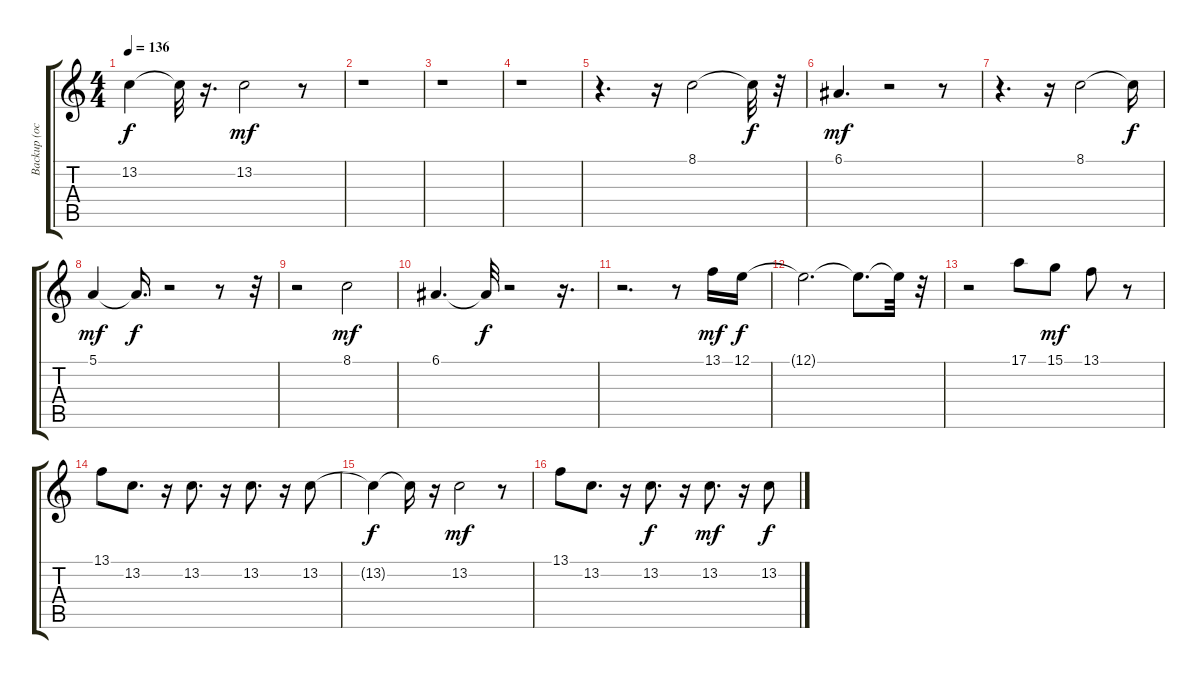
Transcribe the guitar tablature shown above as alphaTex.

\track ("Backup (ocarina)" "Backup (oc") {instrument ocarina}
\staff {score tabs}
\tuning (E4 B3 G3 D3 A2 E2) {hide}
\ts (4 4)
\tempo 136
\clef g2
\ks c
13.2{t}.4{dy f} 13.2{t}.32 r.16{d} 13.2.2{dy mf} r.8 |
r.1 |
r.1 |
r.1 |
r.4{d} r.16 8.1.2 8.1{t}.32{dy f} r.32 |
6.1.4{d dy mf} r.2 r.8 |
r.4{d} r.16 8.1.2 8.1{t}.16{dy f} |
5.1.4{dy mf} 5.1{t}.16{d dy f} r.2 r.8 r.32 |
r.2 8.1.2{dy mf} |
6.1.4{d} 6.1{t}.32{dy f} r.2 r.16{d} |
r.2{d} r.8 13.1.16{dy mf} 12.1.16{dy f} |
12.1{t}.2{d} 12.1{t}.8{d} 12.1{t}.32 r.32 |
r.2 17.1.8 15.1.8{dy mf} 13.1.8 r.8 |
13.1.8 13.2.8{d} r.16 13.2.8{d} r.16 13.2.8{d} r.16 13.2.8 |
13.2{t}.4{dy f} 13.2{t}.16 r.16 13.2.2{dy mf} r.8 |
13.1.8 13.2.8{d} r.16 13.2.8{d dy f} r.16 13.2.8{d dy mf} r.16 13.2.8{dy f}
